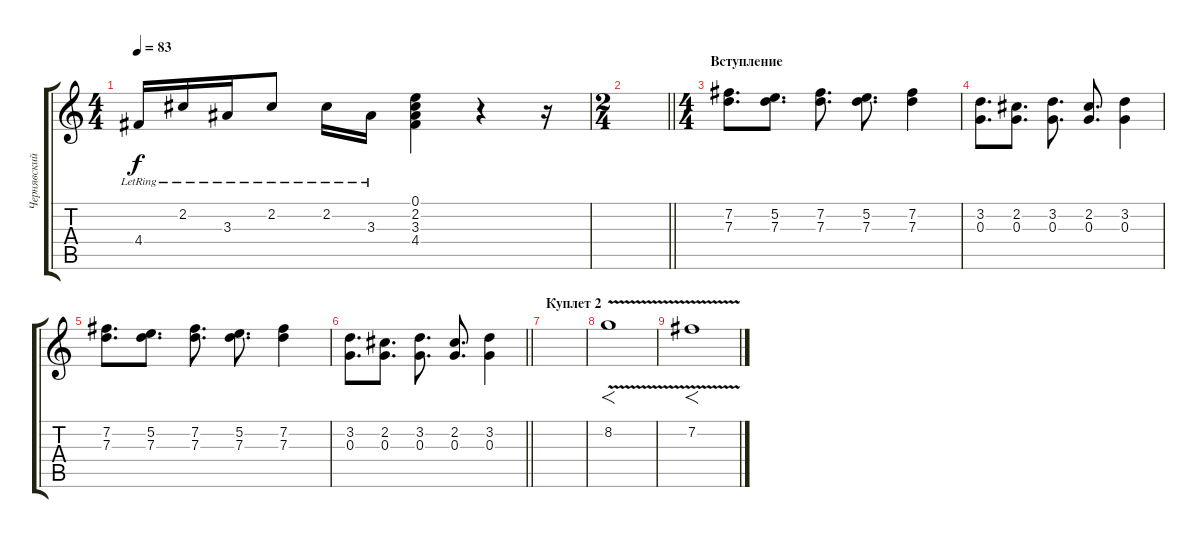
\track ("Чернявский" "Чернявский") {instrument distortionguitar}
\staff {score tabs}
\tuning (E4 B3 G3 D3 A2 E2) {hide}
\ts (4 4)
\tempo 83
\clef g2
\ks c
4.4{lr}.16{dy f} 2.2{lr}.16 3.3{lr}.16 2.2{lr}.8 2.2{lr}.16 3.3{lr}.16 (0.1 2.2 3.3 4.4).4 r.4 r.16 |
\ts (2 4)
\barLineRight lightlight
|
\ts (4 4)
\section ("" "Вступление")
(7.2 7.3).8{d} (5.2 7.3).8{d} (7.2 7.3).8{d} (5.2 7.3).8{d} (7.2 7.3).4 |
(3.2 0.3).8{d} (2.2 0.3).8{d} (3.2 0.3).8{d} (2.2 0.3).8{d} (3.2 0.3).4 |
(7.2 7.3).8{d} (5.2 7.3).8{d} (7.2 7.3).8{d} (5.2 7.3).8{d} (7.2 7.3).4 |
\barLineRight lightlight
(3.2 0.3).8{d} (2.2 0.3).8{d} (3.2 0.3).8{d} (2.2 0.3).8{d} (3.2 0.3).4 |
\section ("" "Куплет 2")
|
8.2{v}.1{f} |
7.2{v}.1{f}
